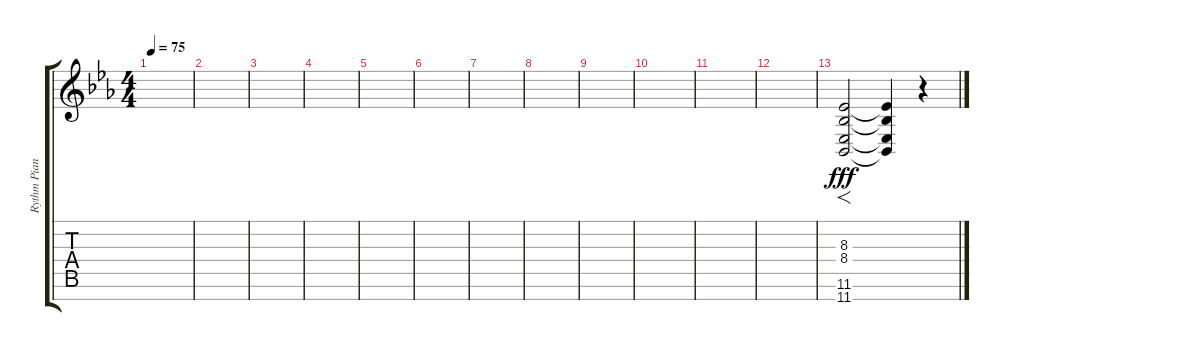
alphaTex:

\track ("Rythm Piano" "Rythm Pian") {instrument acousticgrandpiano}
\staff {score tabs}
\tuning (E4 B3 G3 D3 A2 E2 B1) {hide}
\ts (4 4)
\tempo 75
\clef g2
\ks eb
|
|
|
|
|
|
|
|
|
|
|
|
(8.3 8.4 11.6 11.7).2{f dy fff} (8.3{t} 8.4{t} 11.6{t} 11.7{t}).4 r.4
